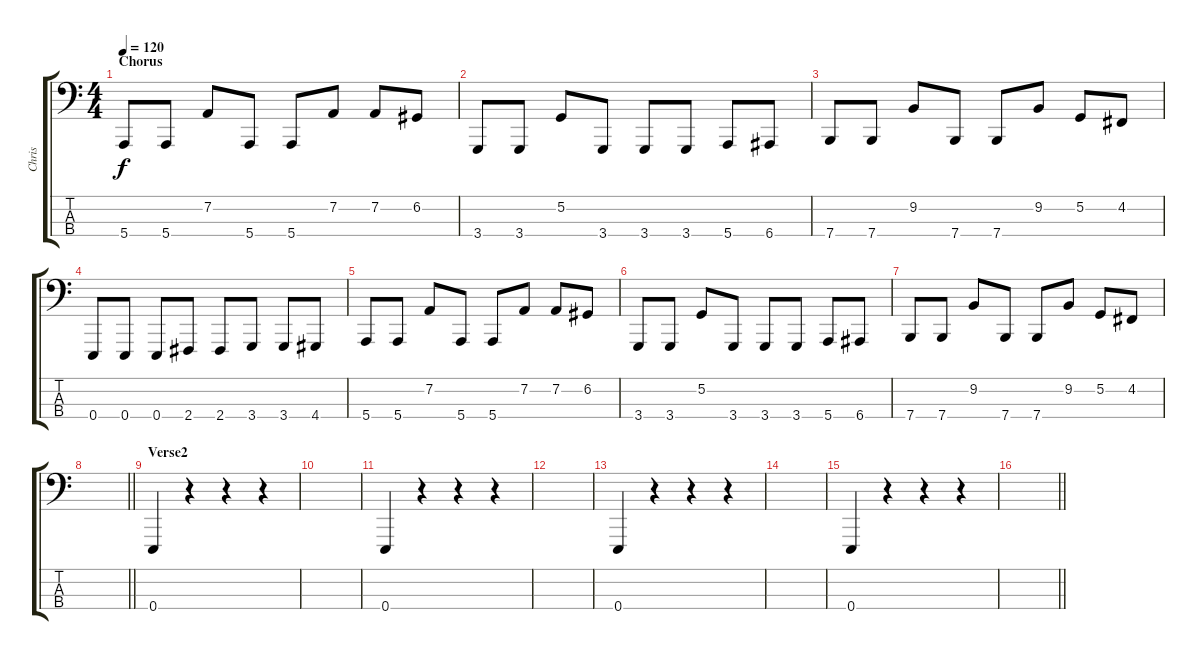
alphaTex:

\track ("Chris" "Chris") {instrument lead8bassandlead}
\staff {score tabs}
\tuning (G2 D2 A1 E1) {hide}
\ts (4 4)
\section ("" "Chorus")
\tempo 120
\clef f4
\ks c
5.4.8{dy f} 5.4.8 7.2.8 5.4.8 5.4.8 7.2.8 7.2.8 6.2.8 |
3.4.8 3.4.8 5.2.8 3.4.8 3.4.8 3.4.8 5.4.8 6.4.8 |
7.4.8 7.4.8 9.2.8 7.4.8 7.4.8 9.2.8 5.2.8 4.2.8 |
0.4.8 0.4.8 0.4.8 2.4.8 2.4.8 3.4.8 3.4.8 4.4.8 |
5.4.8 5.4.8 7.2.8 5.4.8 5.4.8 7.2.8 7.2.8 6.2.8 |
3.4.8 3.4.8 5.2.8 3.4.8 3.4.8 3.4.8 5.4.8 6.4.8 |
7.4.8 7.4.8 9.2.8 7.4.8 7.4.8 9.2.8 5.2.8 4.2.8 |
\barLineRight lightlight
|
\section ("" "Verse2")
0.4.4 r.4 r.4 r.4 |
|
0.4.4 r.4 r.4 r.4 |
|
0.4.4 r.4 r.4 r.4 |
|
0.4.4 r.4 r.4 r.4 |
\barLineRight lightlight
